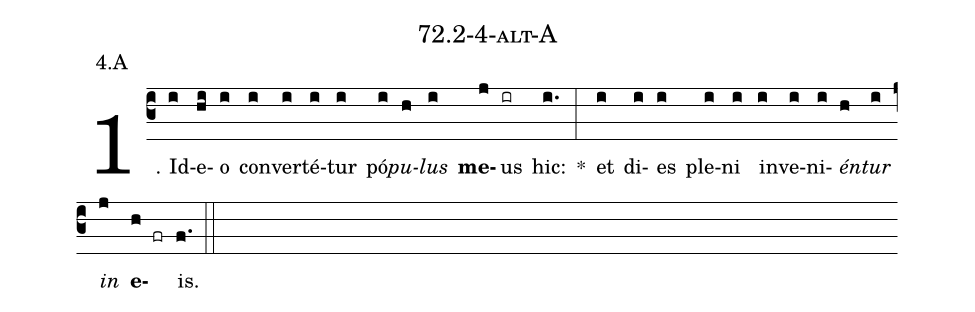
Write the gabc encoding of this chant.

name: 72.2-4-alt-A;
annotation: 4.A;
%%
(c3)1. Id(i)e(hi)o(i) con(i)ver(i)té(i)tur(i) pó(i)<i>pu</i>(h)<i>lus</i>(i) <b>me</b>(j)us(ir) hic:(i.) *(:) et(i) di(i)es(i) ple(i)ni(i) in(i)ve(i)ni(i)<i>én</i>(h)<i>tur</i>(i) <i>in</i>(j) <b>e</b>(h fr)is.(f.) (::)


%E(i) u(h) o(i) u(j) a(h) e.(f.) (::)
